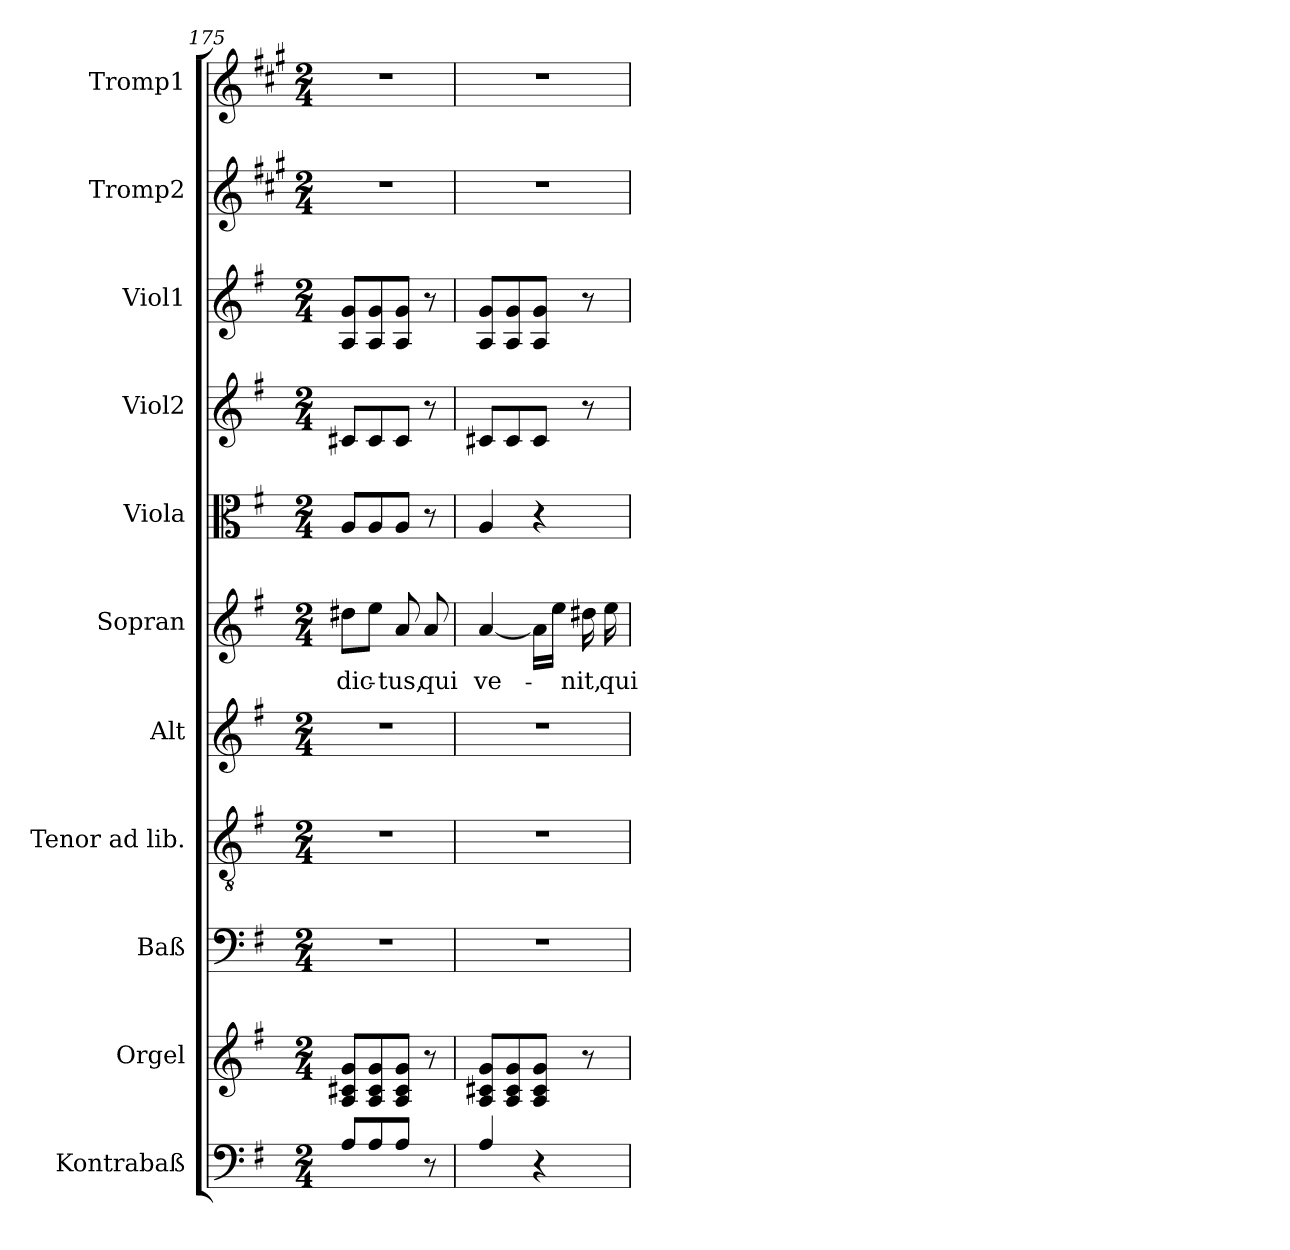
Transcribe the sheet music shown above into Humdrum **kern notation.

**kern	**kern	**kern	**kern	**kern	**kern	**text	**kern	**kern	**kern	**kern	**kern
*part11	*part10	*part9	*part8	*part7	*part6	*part6	*part5	*part4	*part3	*part2	*part1
*staff11	*staff10	*staff9	*staff8	*staff7	*staff6	*staff6	*staff5	*staff4	*staff3	*staff2	*staff1
*I"Kontrabaß	*I"Orgel	*I"Baß	*I"Tenor ad lib.	*I"Alt	*I"Sopran	*	*I"Viola	*I"Viol2	*I"Viol1	*I"Tromp2	*I"Tromp1
*	*	*	*	*	*	*	*I'Vla	*	*	*	*
*clefF4	*clefG2	*clefF4	*clefGv2	*clefG2	*clefG2	*	*clefC3	*clefG2	*clefG2	*clefG2	*clefG2
*ITrd7c12	*	*	*	*	*	*	*	*	*	*ITrd1c2	*ITrd1c2
*k[f#]	*k[f#]	*k[f#]	*k[f#]	*k[f#]	*k[f#]	*	*k[f#]	*k[f#]	*k[f#]	*k[f#]	*k[f#]
*G:	*G:	*G:	*G:	*G:	*G:	*	*G:	*G:	*G:	*G:	*G:
*M2/4	*M2/4	*M2/4	*M2/4	*M2/4	*M2/4	*	*M2/4	*M2/4	*M2/4	*M2/4	*M2/4
=175	=175	=175	=175	=175	=175	=175	=175	=175	=175	=175	=175
!	!	!	!	!	!	!LO:LY:b	!	!	!	!	!
8AA/L	8A/ 8c#X/ 8g/L	2r	2r	2r	8dd#X\L	-dic-	8A/L	8c#X/L	8A/ 8g/L	2r	2r
8AA/	8A/ 8c#/ 8g/	.	.	.	8ee\J	.	8A/	8c#/	8A/ 8g/	.	.
!	!	!	!	!	!	!LO:LY:b	!	!	!	!	!
8AA/J	8A/ 8c#/ 8g/J	.	.	.	8a/	-tus,	8A/J	8c#/J	8A/ 8g/J	.	.
!	!	!	!	!	!	!LO:LY:b	!	!	!	!	!
8r	8r	.	.	.	8a/	qui	8r	8r	8r	.	.
!!LO:PB:g=z
=176	=176	=176	=176	=176	=176	=176	=176	=176	=176	=176	=176
!	!	!	!	!	!	!LO:LY:b	!	!	!	!	!
4AA/	8A/ 8c#X/ 8g/L	2r	2r	2r	[4a/	ve-	4A/	8c#X/L	8A/ 8g/L	2r	2r
.	8A/ 8c#/ 8g/	.	.	.	.	.	.	8c#/	8A/ 8g/	.	.
4r	8A/ 8c#/ 8g/J	.	.	.	16a\LL]	.	4r	8c#/J	8A/ 8g/J	.	.
.	.	.	.	.	16ee\JJ	.	.	.	.	.	.
!	!	!	!	!	!	!LO:LY:b	!	!	!	!	!
.	8r	.	.	.	16dd#X\	-nit,	.	8r	8r	.	.
!	!	!	!	!	!	!LO:LY:b	!	!	!	!	!
.	.	.	.	.	16ee\	qui	.	.	.	.	.
=	=	=	=	=	=	=	=	=	=	=	=
*-	*-	*-	*-	*-	*-	*-	*-	*-	*-	*-	*-
